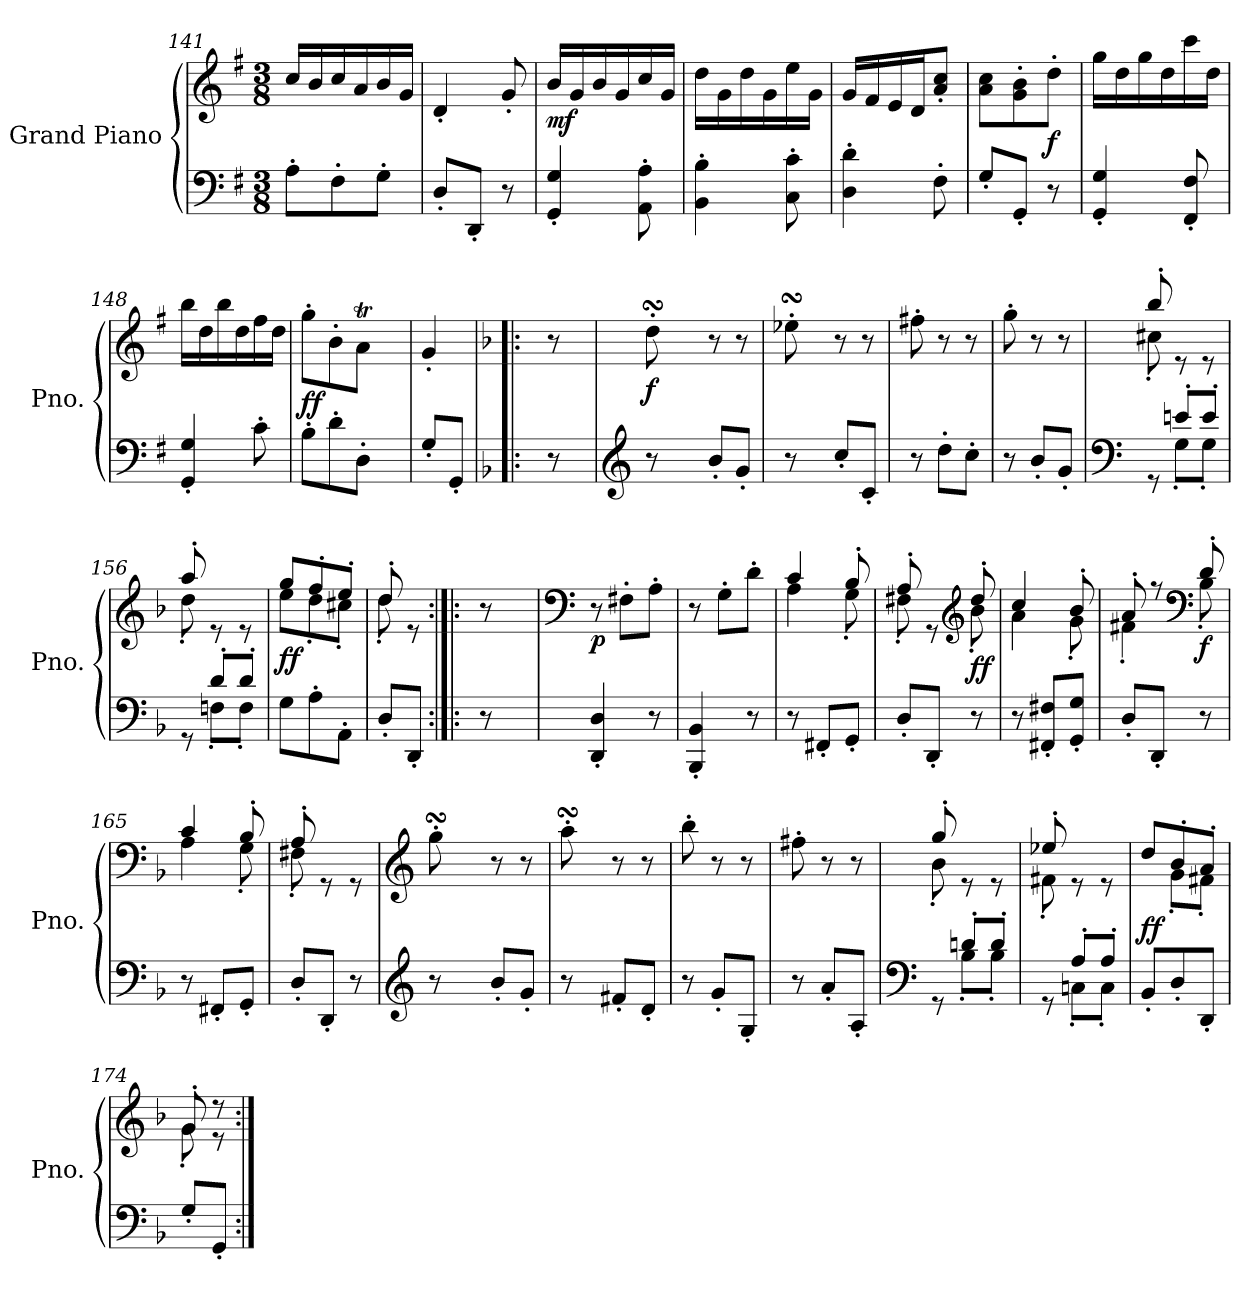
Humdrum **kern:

**kern	**kern	**dynam
*part1	*part1	*part1
*staff2	*staff1	*staff1/2
*I"Grand Piano	*	*
*I'Pno.	*	*
*clefF4	*clefG2	*
*k[f#]	*k[f#]	*
*M3/8	*M3/8	*
=141	=141	=141
8A'\L	16cc/LL	.
.	16b/	.
8F#'\	16cc/	.
.	16a/	.
8G'\J	16b/	.
.	16g/JJ	.
=142	=142	=142
8D'/L	4d'/	.
8DD'/J	.	.
8r	8g'/	.
=143	=143	=143
!	!	!LO:DY:b
4GG/' 4G/'	16b/LL	mf
.	16g/	.
.	16b/	.
.	16g/	.
8AA\' 8A\'	16cc/	.
.	16g/JJ	.
=144	=144	=144
4BB\' 4B\'	16dd\LL	.
.	16g\	.
.	16dd\	.
.	16g\	.
8C\' 8c\'	16ee\	.
.	16g\JJ	.
=145	=145	=145
4D\' 4d\'	16g/LL	.
.	16f#/	.
.	16e/	.
.	16d/J	.
8F#'\	8a/' 8cc/'J	.
=146	=146	=146
8G'/L	8a\ 8cc\L	.
8GG'/J	8g\' 8b\'	.
!	!	!LO:DY:b
8r	8dd'\J	f
!!LO:LB:g=z
=147	=147	=147
4GG/' 4G/'	16gg\LL	.
.	16dd\	.
.	16gg\	.
.	16dd\	.
8FF#/' 8F#/'	16ccc\	.
.	16dd\JJ	.
=148	=148	=148
4GG/' 4G/'	16bb\LL	.
.	16dd\	.
.	16bb\	.
.	16dd\	.
8c'\	16ff#\	.
.	16dd\JJ	.
=149	=149	=149
*	*^	*
!	!	!	!LO:DY:b
8B'\L	8gg'\L	4ryy	ff
8d'\	8b'\	.	.
*	*	*Xtuplet	*
8D'\J	8aT\J	24a!LLyy	.
.	.	24b!yy	.
.	.	24a!JJyy	.
*	*v	*v	*
=150	=150	=150
8G'/L	4g'/	.
8GG'/J	.	.
=150X4!|:	=150X4!|:	=150X4!|:
*k[b-]	*k[b-]	*
8r	8r	.
=151	=151	=151
*clefG2	*	*
*	*^	*
*	*	*tuplet	*
*	*	*Xbrackettup	*
!	!	!	!LO:DY:b
8r	8ddsSSS'\	24dd!LLyy	f
.	.	24cc#X!yy	.
.	.	24dd!JJyy	.
8b-'/L	8r	4ryy	.
8g'/J	8r	.	.
=152	=152	=152	=152
8r	8ee-XsSSs'\	24ee-!LLyy	.
.	.	24dd!yy	.
.	.	24ee-!JJyy	.
8cc'/L	8r	4ryy	.
8c'/J	8r	.	.
*	*v	*v	*
=153	=153	=153
8r	8ff#X'\	.
8dd'\L	8r	.
8cc'\J	8r	.
!!LO:LB:g=z
=154	=154	=154
8r	8gg'\	.
8b-'/L	8r	.
8g'/J	8r	.
=155	=155	=155
*clefF4	*	*
*^	*^	*
8rGG	8ryy	8bb-'/	8cc#X'\	.
8en'/L	8G'\L	8re	4ryy	.
8e'/J	8G'\J	8re	.	.
=156	=156	=156	=156	=156
8rGG	8ryy	8aa'/	8dd'\	.
8d'/L	8Fn'\L	8re	4ryy	.
8d'/J	8F'\J	8re	.	.
=157	=157	=157	=157	=157
!	!	!	!	!LO:DY:b
*v	*v	*	*	*
8G\L	8gg/L	8ee\L	ff
8A'\	8ff'/	8dd'\	.
8AA'\J	8ee'/J	8cc#X'\J	.
=158	=158	=158	=158
8D'/L	8dd'/	8dd'\	.
8DD'/J	8re	8ryy	.
*	*v	*v	*
=158X5:|!|:	=158X5:|!|:	=158X5:|!|:
8r	8r	.
=159	=159	=159
*	*clefF4	*
!	!	!LO:DY:b
4DD/' 4D/'	8r	p
.	8F#X'\L	.
8r	8A'\J	.
=160	=160	=160
4BBB-/' 4BB-/'	8r	.
.	8G'\L	.
8r	8d'\J	.
=161	=161	=161
*	*^	*
8r	4c/	4A\	.
8FF#X'/L	.	.	.
8GG'/J	8B-'/	8G'\	.
!!LO:PB:g=z	!!
=162	=162	=162	=162
8D'/L	8A'/	8F#X'\	.
8DD'/J	8rGG	8ryy	.
*	*clefG2	*	*
!	!	!	!LO:DY:b
8r	8dd'/	8b-'\	ff
=163	=163	=163	=163
8r	4cc/	4a\	.
8FF#X/' 8F#X/'L	.	.	.
8GG/' 8G/'J	8b-'/	8g'\	.
=164	=164	=164	=164
8D'/L	8a'/	4f#X'\	.
8DD'/J	8r	.	.
*	*clefF4	*	*
!	!	!	!LO:DY:b
8r	8d'/	8B-'\	f
=165	=165	=165	=165
8r	4c/	4A\	.
8FF#X'/L	.	.	.
8GG'/J	8B-'/	8G'\	.
=166	=166	=166	=166
8D'/L	8A'/	8F#X'\	.
8DD'/J	8rGG	4ryy	.
8r	8rGG	.	.
=167	=167	=167	=167
*clefG2	*clefG2	*	*
8r	8ggsSSS'\	24gg!LLyy	.
.	.	24ff#X!yy	.
.	.	24gg!JJyy	.
8b-'/L	8r	4ryy	.
8g'/J	8r	.	.
=168	=168	=168	=168
8r	8aasSsS'\	24aa!LLyy	.
.	.	24gg!yy	.
.	.	24aa!JJyy	.
8f#X'/L	8r	4ryy	.
8d'/J	8r	.	.
*	*v	*v	*
=169	=169	=169
8r	8bb-'\	.
8g'/L	8r	.
8G'/J	8r	.
!!LO:LB:g=z
=170	=170	=170
8r	8ff#X'\	.
8a'/L	8r	.
8A'/J	8r	.
=171	=171	=171
*clefF4	*	*
*^	*^	*
8rGG	8ryy	8gg'/	8b-'\	.
8dn'/L	8B-'\L	8re	4ryy	.
8d'/J	8B-'\J	8re	.	.
=172	=172	=172	=172	=172
8rGG	8ryy	8ee-X'/	8f#X'\	.
8A'/L	8Cn'\L	8re	4ryy	.
8A'/J	8C'\J	8re	.	.
=173	=173	=173	=173	=173
!	!	!	!	!LO:DY:b
*v	*v	*	*	*
8BB-'/L	8dd/L	8ryy	ff
8D'/	8b-'/	8g'\L	.
8DD'/J	8a'/J	8f#X'\J	.
=174	=174	=174	=174
8G'/L	8g'/	8g'\	.
8GG'/J	8r	8r	.
*	*v	*v	*
=:|!	=:|!	=:|!
*-	*-	*-
